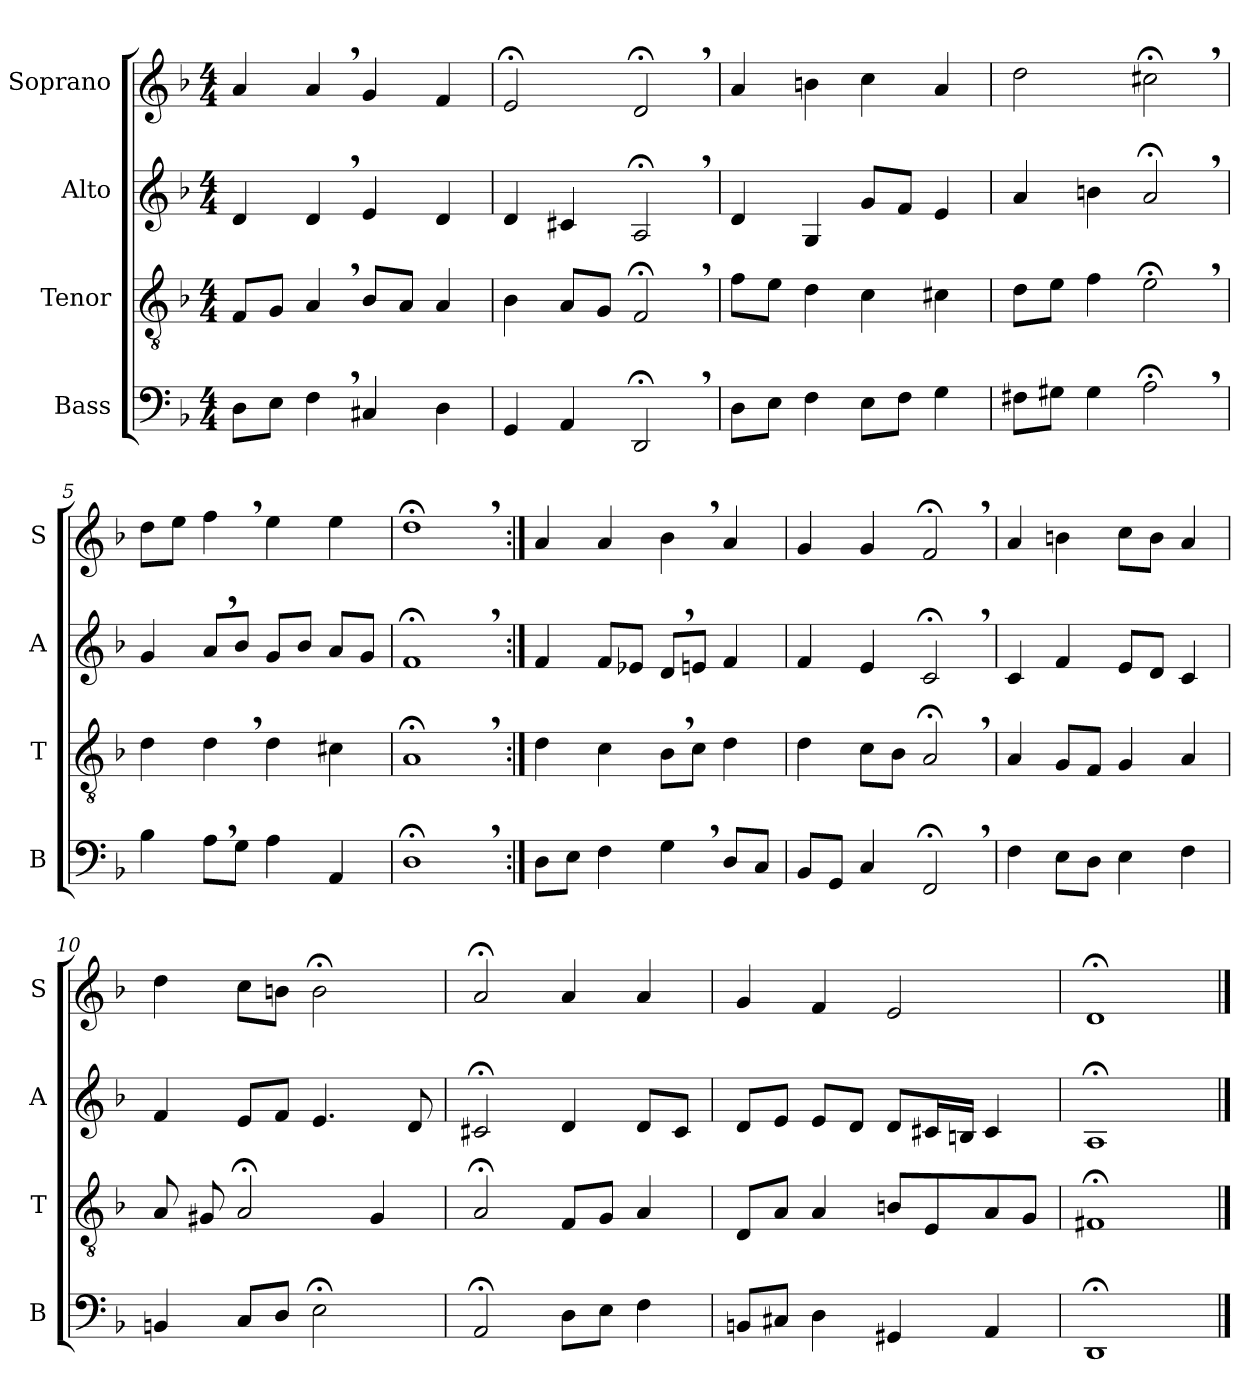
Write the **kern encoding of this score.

**kern	**kern	**kern	**kern
*part4	*part3	*part2	*part1
*staff4	*staff3	*staff2	*staff1
*I"Bass	*I"Tenor	*I"Alto	*I"Soprano
*I'B	*I'T	*I'A	*I'S
*clefF4	*clefGv2	*clefG2	*clefG2
*k[b-]	*k[b-]	*k[b-]	*k[b-]
*M4/4	*M4/4	*M4/4	*M4/4
=1	=1	=1	=1
8D\L	8F/L	4d/	4a/
8E\J	8G/J	.	.
4F,\	4A,/	4d,/	4a,/
4C#X/	8B-/L	4e/	4g/
.	8A/J	.	.
4D\	4A/	4d/	4f/
=2	=2	=2	=2
4GG/	4B-\	4d/	2e;</
4AA/	8A/L	4c#X/	.
.	8G/J	.	.
2DD;<,/	2F;<,/	2A;<,/	2d;<,/
=3	=3	=3	=3
8D\L	8f\L	4d/	4a/
8E\J	8e\J	.	.
4F\	4d\	4G/	4bn\
8E\L	4c\	8g/L	4cc\
8F\J	.	8f/J	.
4G\	4c#X\	4e/	4a/
=4	=4	=4	=4
8F#X\L	8d\L	4a/	2dd\
8G#X\J	8e\J	.	.
4G#\	4f\	4bn\	.
2A;<,\	2e;<,\	2a;<,/	2cc#X;<,\
=5	=5	=5	=5
4B-\	4d\	4g/	8dd\L
.	.	.	8ee\J
8A,\L	4d,\	8a,/L	4ff,\
8G\J	.	8b-/J	.
4A\	4d\	8g/L	4ee\
.	.	8b-/J	.
4AA/	4c#X\	8a/L	4ee\
.	.	8g/J	.
=6	=6	=6	=6
1D;<,\	1A;<,/	1f;<,/	1dd;<,\
=7:|!	=7:|!	=7:|!	=7:|!
8D\L	4d\	4f/	4a/
8E\J	.	.	.
4F\	4c\	8f/L	4a/
.	.	8e-X/J	.
4G,\	8B-,\L	8d,/L	4b-,\
.	8c\J	8en/J	.
8D/L	4d\	4f/	4a/
8C/J	.	.	.
=8	=8	=8	=8
8BB-/L	4d\	4f/	4g/
8GG/J	.	.	.
4C/	8c\L	4e/	4g/
.	8B-\J	.	.
2FF;<,/	2A;<,/	2c;<,/	2f;<,/
=9	=9	=9	=9
4F\	4A/	4c/	4a/
8E\L	8G/L	4f/	4bn\
8D\J	8F/J	.	.
4E\	4G/	8e/L	8cc\L
.	.	8d/J	8b\J
4F\	4A/	4c/	4a/
=10	=10	=10	=10
4BBn/	8A/	4f/	4dd\
.	8G#X/	.	.
8C/L	2A;</	8e/L	8cc\L
8D/J	.	8f/J	8bn\J
2E;<\	.	4.e/	2b;<\
.	4G#/	.	.
.	.	8d/	.
=11	=11	=11	=11
2AA;</	2A;</	2c#X;</	2a;</
8D\L	8F/L	4d/	4a/
8E\J	8G/J	.	.
4F\	4A/	8d/L	4a/
.	.	8c#/J	.
=12	=12	=12	=12
8BBn/L	8D/L	8d/L	4g/
8C#X/J	8A/J	8e/J	.
4D\	4A/	8e/L	4f/
.	.	8d/J	.
4GG#X/	8Bn/L	8d/L	2e/
.	8E/	16c#X/L	.
.	.	16Bn/JJ	.
4AA/	8A/	4c#/	.
.	8G/J	.	.
=13	=13	=13	=13
1DD;</	1F#X;</	1A;</	1d;</
==	==	==	==
*-	*-	*-	*-
